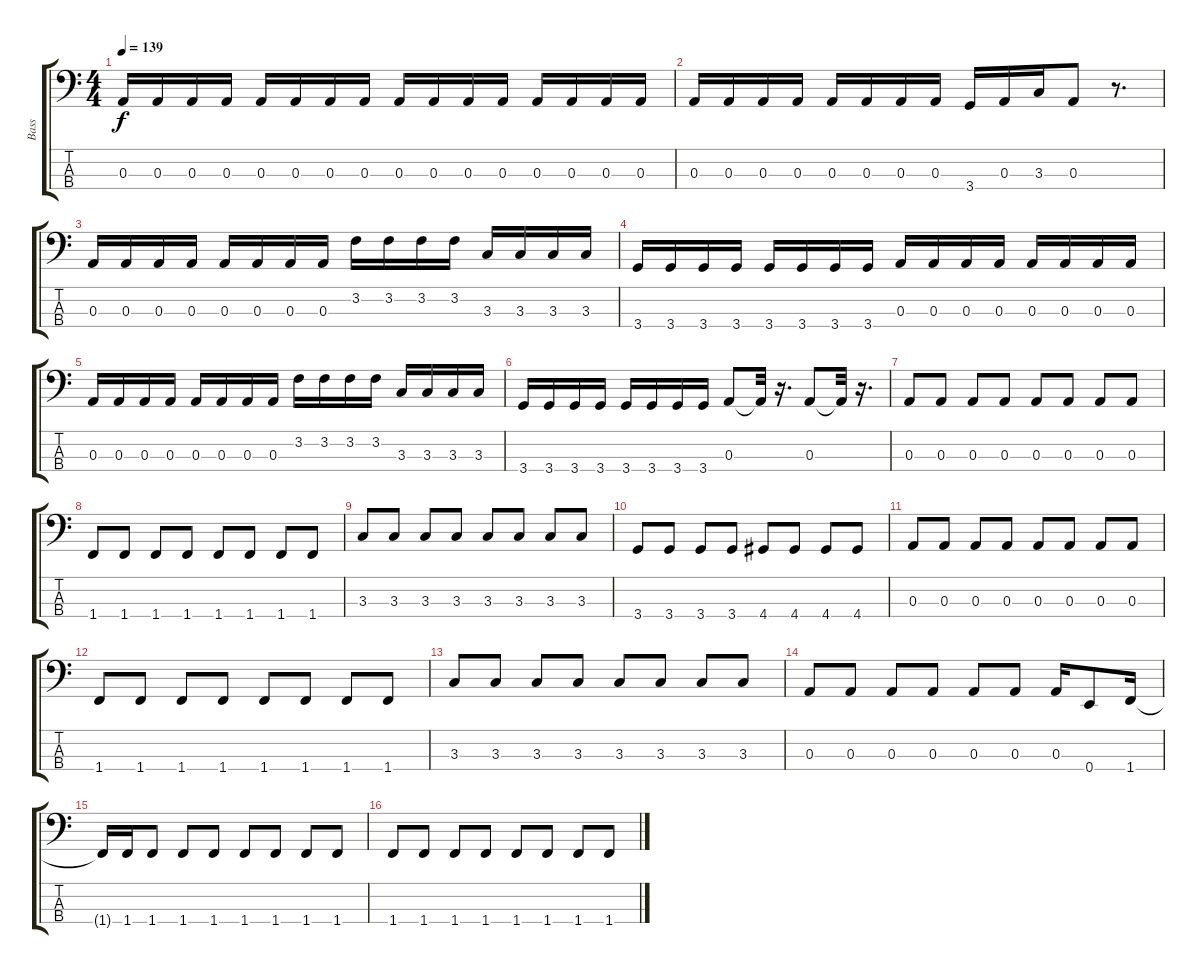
\track ("Bass" "Bass") {instrument electricbasspick}
\staff {score tabs}
\tuning (G2 D2 A1 E1) {hide}
\ts (4 4)
\tempo 139
\clef f4
\ks c
0.3.16{dy f} 0.3.16 0.3.16 0.3.16 0.3.16 0.3.16 0.3.16 0.3.16 0.3.16 0.3.16 0.3.16 0.3.16 0.3.16 0.3.16 0.3.16 0.3.16 |
0.3.16 0.3.16 0.3.16 0.3.16 0.3.16 0.3.16 0.3.16 0.3.16 3.4.16 0.3.16 3.3.16 0.3.8 r.8{d} |
0.3.16 0.3.16 0.3.16 0.3.16 0.3.16 0.3.16 0.3.16 0.3.16 3.2.16 3.2.16 3.2.16 3.2.16 3.3.16 3.3.16 3.3.16 3.3.16 |
3.4.16 3.4.16 3.4.16 3.4.16 3.4.16 3.4.16 3.4.16 3.4.16 0.3.16 0.3.16 0.3.16 0.3.16 0.3.16 0.3.16 0.3.16 0.3.16 |
0.3.16 0.3.16 0.3.16 0.3.16 0.3.16 0.3.16 0.3.16 0.3.16 3.2.16 3.2.16 3.2.16 3.2.16 3.3.16 3.3.16 3.3.16 3.3.16 |
3.4.16 3.4.16 3.4.16 3.4.16 3.4.16 3.4.16 3.4.16 3.4.16 0.3.8 0.3{t}.32 r.16{d} 0.3.8 0.3{t}.32 r.16{d} |
0.3.8 0.3.8 0.3.8 0.3.8 0.3.8 0.3.8 0.3.8 0.3.8 |
1.4.8 1.4.8 1.4.8 1.4.8 1.4.8 1.4.8 1.4.8 1.4.8 |
3.3.8 3.3.8 3.3.8 3.3.8 3.3.8 3.3.8 3.3.8 3.3.8 |
3.4.8 3.4.8 3.4.8 3.4.8 4.4.8 4.4.8 4.4.8 4.4.8 |
0.3.8 0.3.8 0.3.8 0.3.8 0.3.8 0.3.8 0.3.8 0.3.8 |
1.4.8 1.4.8 1.4.8 1.4.8 1.4.8 1.4.8 1.4.8 1.4.8 |
3.3.8 3.3.8 3.3.8 3.3.8 3.3.8 3.3.8 3.3.8 3.3.8 |
0.3.8 0.3.8 0.3.8 0.3.8 0.3.8 0.3.8 0.3.16 0.4.8 1.4.16 |
1.4{t}.16 1.4.16 1.4.8 1.4.8 1.4.8 1.4.8 1.4.8 1.4.8 1.4.8 |
1.4.8 1.4.8 1.4.8 1.4.8 1.4.8 1.4.8 1.4.8 1.4.8
